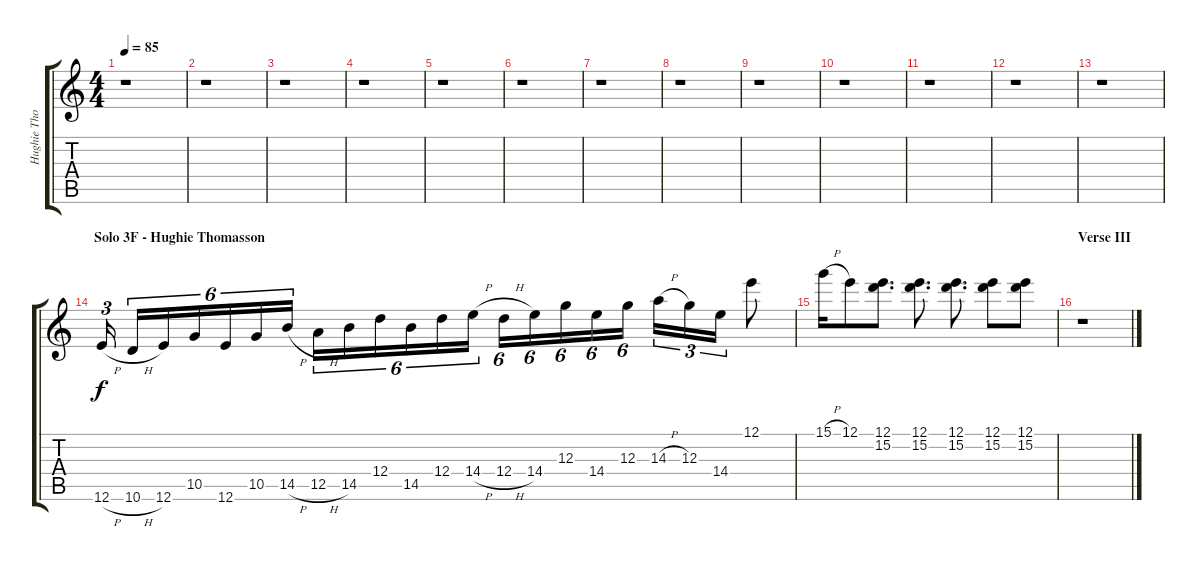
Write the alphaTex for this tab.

\track ("Hughie Thomasson Solo" "Hughie Tho") {instrument overdrivenguitar}
\staff {score tabs}
\tuning (E4 B3 G3 D3 A2 E2) {hide}
\ts (4 4)
\tempo 85
\clef g2
\ks c
r.1{dy f} |
r.1 |
r.1 |
r.1 |
r.1 |
r.1 |
r.1 |
r.1 |
r.1 |
r.1 |
r.1 |
r.1 |
r.1 |
\section ("" "Solo 3F - Hughie Thomasson")
12.6{h}.16{tu (3 2)} 10.6{h}.16{tu (6 4)} 12.6.16{tu (6 4)} 10.5.16{tu (6 4)} 12.6.16{tu (6 4)} 10.5.16{tu (6 4)} 14.5{h}.16{tu (6 4)} 12.5{h}.16{tu (6 4)} 14.5.16{tu (6 4)} 12.4.16{tu (6 4)} 14.5.16{tu (6 4)} 12.4.16{tu (6 4)} 14.4{h}.16{tu (6 4)} 12.4{h}.16{tu (6 4)} 14.4.16{tu (6 4)} 12.3.16{tu (6 4)} 14.4.16{tu (6 4)} 12.3.16{tu (6 4)} 14.3{h}.16{tu (3 2)} 12.3.16{tu (3 2)} 14.4.16{tu (3 2)} 12.1.8 |
15.1{h}.16 12.1.8 (12.1 15.2).8{d} (12.1 15.2).8{d} (12.1 15.2).8{d} (12.1 15.2).8 (12.1 15.2).8 |
\section ("" "Verse III")
r.1
